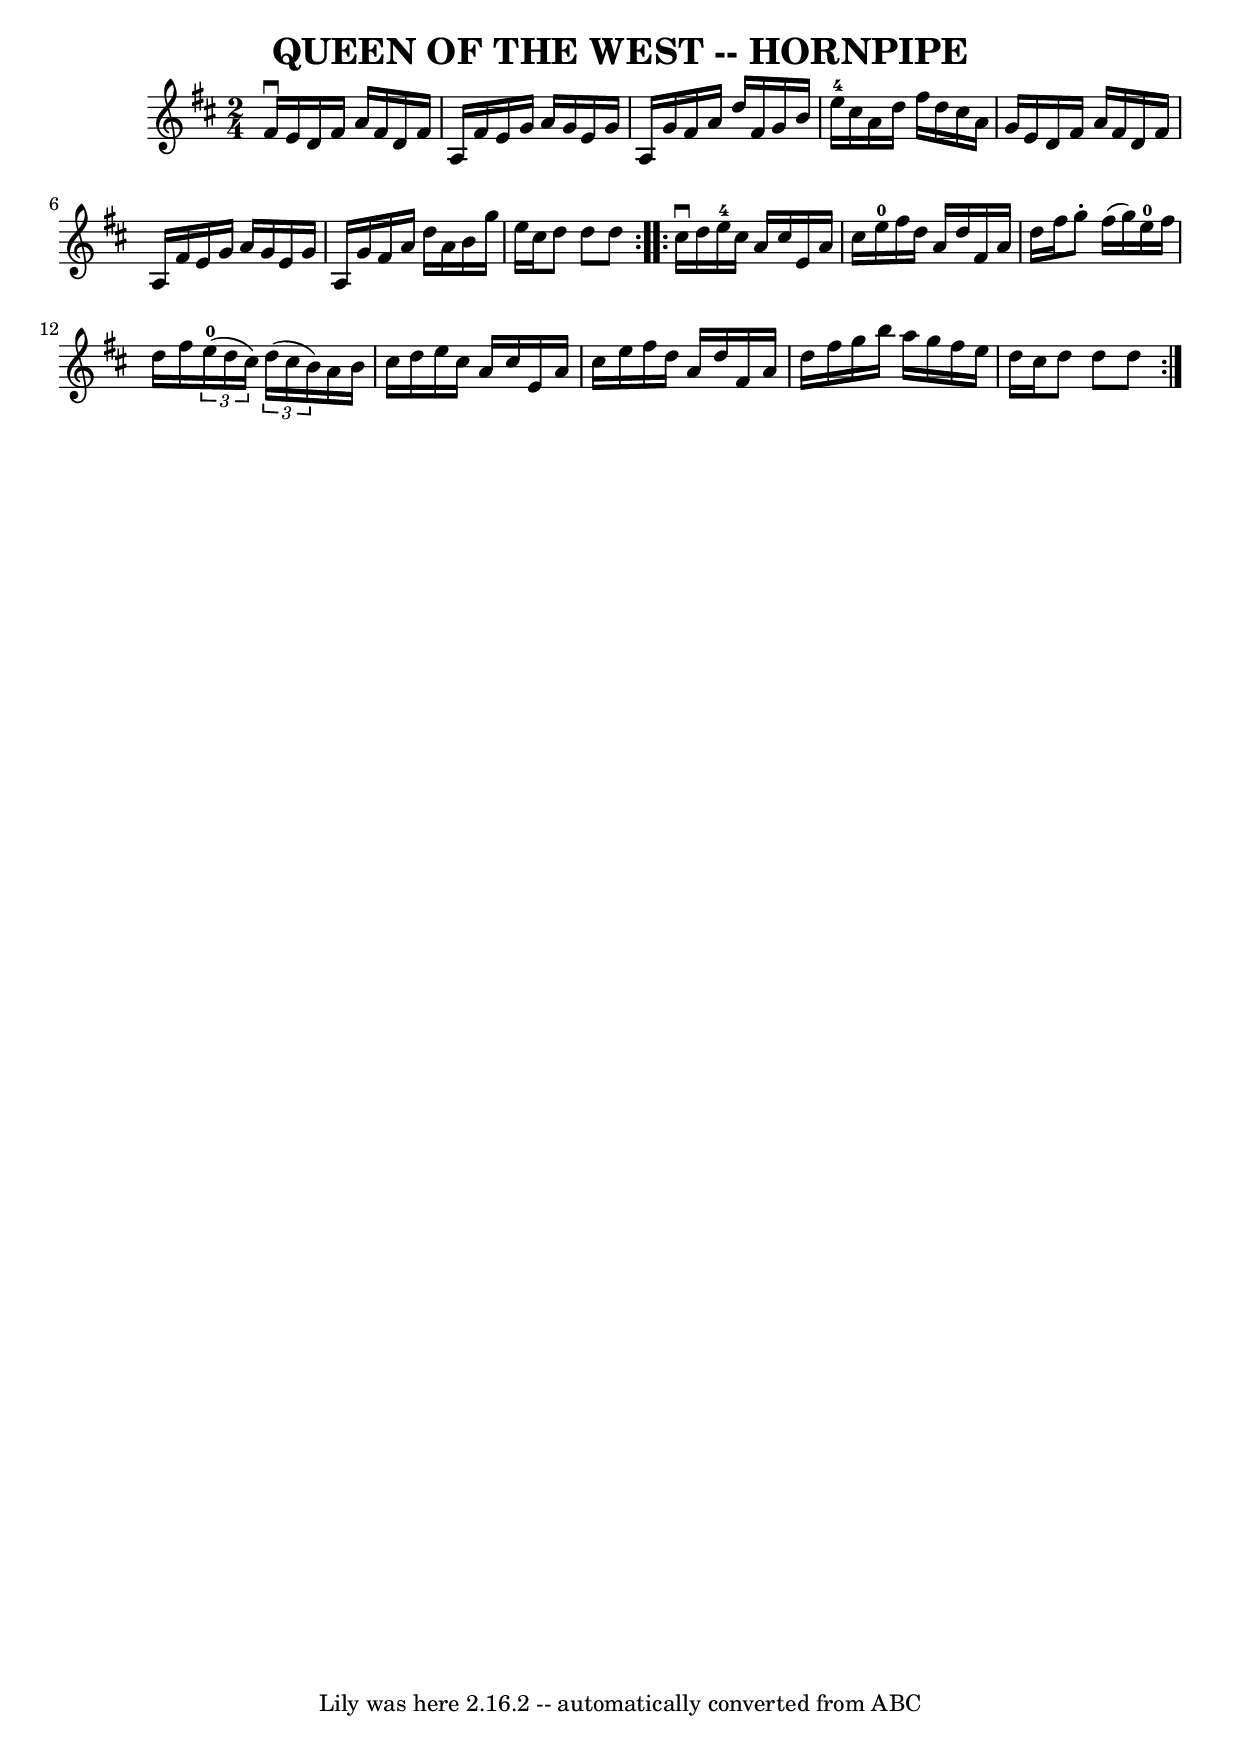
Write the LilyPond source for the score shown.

\version "2.7.40"
\include "Mammoth.ily"
\header {
	%% book = "Ryan's Mammoth Collection of Fiddle Tunes"
	crossRefNumber = "1"
	footnotes = ""
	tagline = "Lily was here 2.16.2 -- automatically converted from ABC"
	title = "QUEEN OF THE WEST -- HORNPIPE"
}
voicedefault =  {


\repeat volta 2 {
\time 2/4 
\key d \major fis'16^\downbow e'16        |
 d'16    
fis'16 a'16 fis'16 d'16 fis'16 a16 fis'16    |
 e'16  
 g'16 a'16 g'16 e'16 g'16 a16 g'16    |
 fis'16    
a'16 d''16 fis'16 g'16 b'16 e''16-4 cis''16    |
   
a'16 d''16 fis''16 d''16 cis''16 a'16 g'16 e'16    
|
     |
 d'16 fis'16 a'16 fis'16 d'16 fis'16    
a16 fis'16    |
 e'16 g'16 a'16 g'16 e'16 g'16 a16 
 g'16    |
 fis'16 a'16 d''16 a'16 b'16 g''16 e''16 
 cis''16    |
 d''8 d''8 d''8    }     \repeat volta 2 {   
cis''16^\downbow d''16        |
 e''16-4 cis''16 a'16    
cis''16 e'16 a'16 cis''16 e''16-0   |
 fis''16 d''16  
 a'16 d''16 fis'16 a'16 d''16 fis''16    |
 g''8 -.   
fis''16 (g''16) e''16-0 fis''16 d''16 fis''16    |
  
 \times 2/3 { e''16-0(d''16 cis''16) }   \times 2/3 { d''16 (
 cis''16 b'16) } a'16 b'16 cis''16 d''16    |
     
|
 e''16 cis''16 a'16 cis''16 e'16 a'16 cis''16    
e''16    |
 fis''16 d''16 a'16 d''16 fis'16 a'16    
d''16 fis''16    |
 g''16 b''16 a''16 g''16 fis''16    
e''16 d''16 cis''16    |
 d''8 d''8 d''8    }   
}

\score{
    <<

	\context Staff="default"
	{
	    \voicedefault 
	}

    >>
	\layout {
	}
	\midi {}
}
